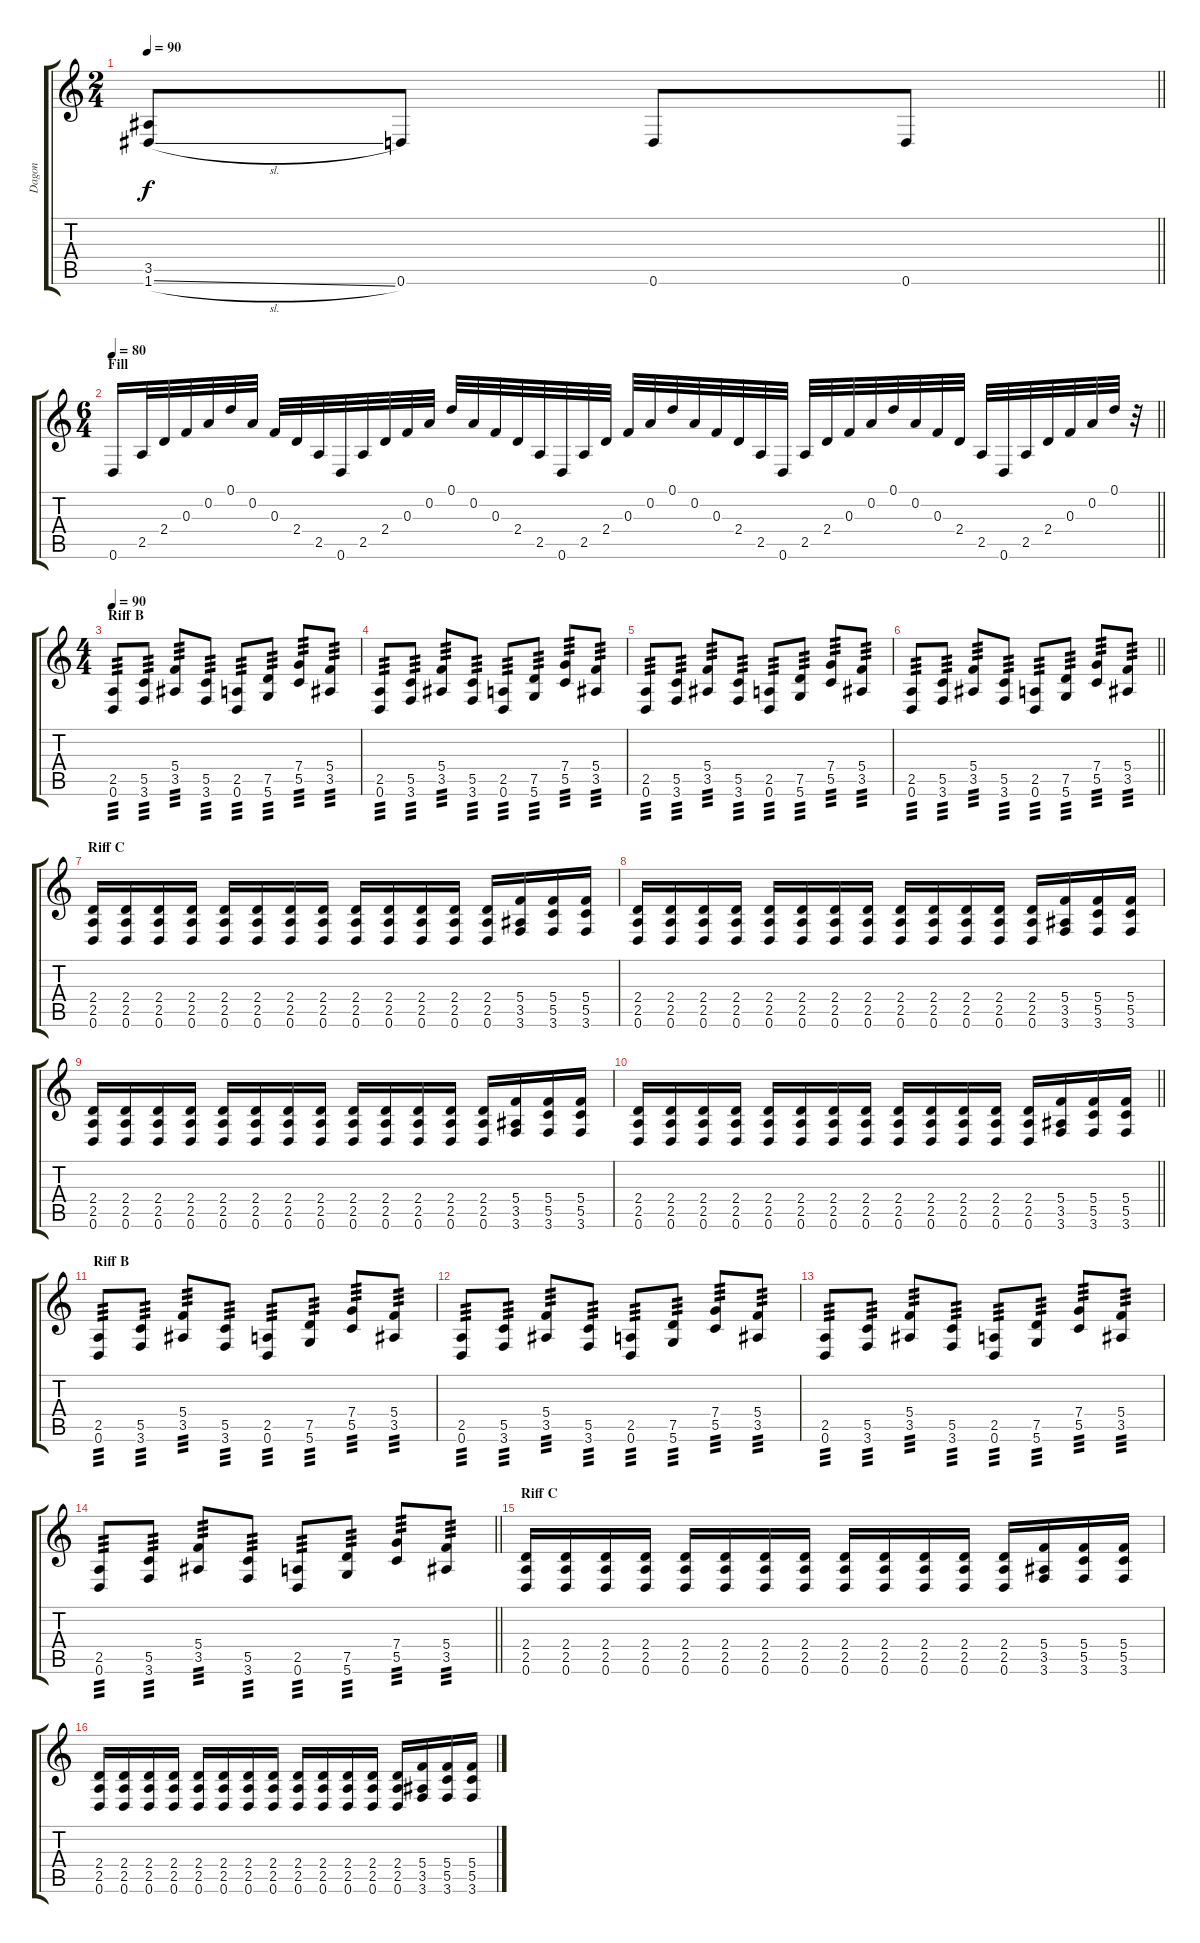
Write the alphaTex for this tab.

\track ("Dagon" "Dagon") {instrument distortionguitar}
\staff {score tabs}
\tuning (D4 A3 F3 C3 G2 D2) {hide}
\ts (2 4)
\tempo 90
\clef g2
\barLineRight lightlight
\ks c
(3.5 1.6{sl}).8{dy f} 0.6.8 0.6.8 0.6.8 |
\ts (6 4)
\section ("" "Fill")
\tempo 80
\barLineRight lightlight
0.6.16 2.5.32 2.4.32 0.3.32 0.2.32 0.1.32 0.2.32 0.3.32 2.4.32 2.5.32 0.6.32 2.5.32 2.4.32 0.3.32 0.2.32 0.1.32 0.2.32 0.3.32 2.4.32 2.5.32 0.6.32 2.5.32 2.4.32 0.3.32 0.2.32 0.1.32 0.2.32 0.3.32 2.4.32 2.5.32 0.6.32 2.5.32 2.4.32 0.3.32 0.2.32 0.1.32 0.2.32 0.3.32 2.4.32 2.5.32 0.6.32 2.5.32 2.4.32 0.3.32 0.2.32 0.1.32 r.32 |
\ts (4 4)
\section ("" "Riff B")
\tempo 90
(2.5 0.6).8{tp 3} (5.5 3.6).8{tp 3} (5.4 3.5).8{tp 3} (5.5 3.6).8{tp 3} (2.5 0.6).8{tp 3} (7.5 5.6).8{tp 3} (7.4 5.5).8{tp 3} (5.4 3.5).8{tp 3} |
(2.5 0.6).8{tp 3} (5.5 3.6).8{tp 3} (5.4 3.5).8{tp 3} (5.5 3.6).8{tp 3} (2.5 0.6).8{tp 3} (7.5 5.6).8{tp 3} (7.4 5.5).8{tp 3} (5.4 3.5).8{tp 3} |
(2.5 0.6).8{tp 3} (5.5 3.6).8{tp 3} (5.4 3.5).8{tp 3} (5.5 3.6).8{tp 3} (2.5 0.6).8{tp 3} (7.5 5.6).8{tp 3} (7.4 5.5).8{tp 3} (5.4 3.5).8{tp 3} |
\barLineRight lightlight
(2.5 0.6).8{tp 3} (5.5 3.6).8{tp 3} (5.4 3.5).8{tp 3} (5.5 3.6).8{tp 3} (2.5 0.6).8{tp 3} (7.5 5.6).8{tp 3} (7.4 5.5).8{tp 3} (5.4 3.5).8{tp 3} |
\section ("" "Riff C")
(2.4 2.5 0.6).16 (2.4 2.5 0.6).16 (2.4 2.5 0.6).16 (2.4 2.5 0.6).16 (2.4 2.5 0.6).16 (2.4 2.5 0.6).16 (2.4 2.5 0.6).16 (2.4 2.5 0.6).16 (2.4 2.5 0.6).16 (2.4 2.5 0.6).16 (2.4 2.5 0.6).16 (2.4 2.5 0.6).16 (2.4 2.5 0.6).16 (5.4 3.5 3.6).16 (5.4 5.5 3.6).16 (5.4 5.5 3.6).16 |
(2.4 2.5 0.6).16 (2.4 2.5 0.6).16 (2.4 2.5 0.6).16 (2.4 2.5 0.6).16 (2.4 2.5 0.6).16 (2.4 2.5 0.6).16 (2.4 2.5 0.6).16 (2.4 2.5 0.6).16 (2.4 2.5 0.6).16 (2.4 2.5 0.6).16 (2.4 2.5 0.6).16 (2.4 2.5 0.6).16 (2.4 2.5 0.6).16 (5.4 3.5 3.6).16 (5.4 5.5 3.6).16 (5.4 5.5 3.6).16 |
(2.4 2.5 0.6).16 (2.4 2.5 0.6).16 (2.4 2.5 0.6).16 (2.4 2.5 0.6).16 (2.4 2.5 0.6).16 (2.4 2.5 0.6).16 (2.4 2.5 0.6).16 (2.4 2.5 0.6).16 (2.4 2.5 0.6).16 (2.4 2.5 0.6).16 (2.4 2.5 0.6).16 (2.4 2.5 0.6).16 (2.4 2.5 0.6).16 (5.4 3.5 3.6).16 (5.4 5.5 3.6).16 (5.4 5.5 3.6).16 |
\barLineRight lightlight
(2.4 2.5 0.6).16 (2.4 2.5 0.6).16 (2.4 2.5 0.6).16 (2.4 2.5 0.6).16 (2.4 2.5 0.6).16 (2.4 2.5 0.6).16 (2.4 2.5 0.6).16 (2.4 2.5 0.6).16 (2.4 2.5 0.6).16 (2.4 2.5 0.6).16 (2.4 2.5 0.6).16 (2.4 2.5 0.6).16 (2.4 2.5 0.6).16 (5.4 3.5 3.6).16 (5.4 5.5 3.6).16 (5.4 5.5 3.6).16 |
\section ("" "Riff B")
(2.5 0.6).8{tp 3} (5.5 3.6).8{tp 3} (5.4 3.5).8{tp 3} (5.5 3.6).8{tp 3} (2.5 0.6).8{tp 3} (7.5 5.6).8{tp 3} (7.4 5.5).8{tp 3} (5.4 3.5).8{tp 3} |
(2.5 0.6).8{tp 3} (5.5 3.6).8{tp 3} (5.4 3.5).8{tp 3} (5.5 3.6).8{tp 3} (2.5 0.6).8{tp 3} (7.5 5.6).8{tp 3} (7.4 5.5).8{tp 3} (5.4 3.5).8{tp 3} |
(2.5 0.6).8{tp 3} (5.5 3.6).8{tp 3} (5.4 3.5).8{tp 3} (5.5 3.6).8{tp 3} (2.5 0.6).8{tp 3} (7.5 5.6).8{tp 3} (7.4 5.5).8{tp 3} (5.4 3.5).8{tp 3} |
\barLineRight lightlight
(2.5 0.6).8{tp 3} (5.5 3.6).8{tp 3} (5.4 3.5).8{tp 3} (5.5 3.6).8{tp 3} (2.5 0.6).8{tp 3} (7.5 5.6).8{tp 3} (7.4 5.5).8{tp 3} (5.4 3.5).8{tp 3} |
\section ("" "Riff C")
(2.4 2.5 0.6).16 (2.4 2.5 0.6).16 (2.4 2.5 0.6).16 (2.4 2.5 0.6).16 (2.4 2.5 0.6).16 (2.4 2.5 0.6).16 (2.4 2.5 0.6).16 (2.4 2.5 0.6).16 (2.4 2.5 0.6).16 (2.4 2.5 0.6).16 (2.4 2.5 0.6).16 (2.4 2.5 0.6).16 (2.4 2.5 0.6).16 (5.4 3.5 3.6).16 (5.4 5.5 3.6).16 (5.4 5.5 3.6).16 |
(2.4 2.5 0.6).16 (2.4 2.5 0.6).16 (2.4 2.5 0.6).16 (2.4 2.5 0.6).16 (2.4 2.5 0.6).16 (2.4 2.5 0.6).16 (2.4 2.5 0.6).16 (2.4 2.5 0.6).16 (2.4 2.5 0.6).16 (2.4 2.5 0.6).16 (2.4 2.5 0.6).16 (2.4 2.5 0.6).16 (2.4 2.5 0.6).16 (5.4 3.5 3.6).16 (5.4 5.5 3.6).16 (5.4 5.5 3.6).16
